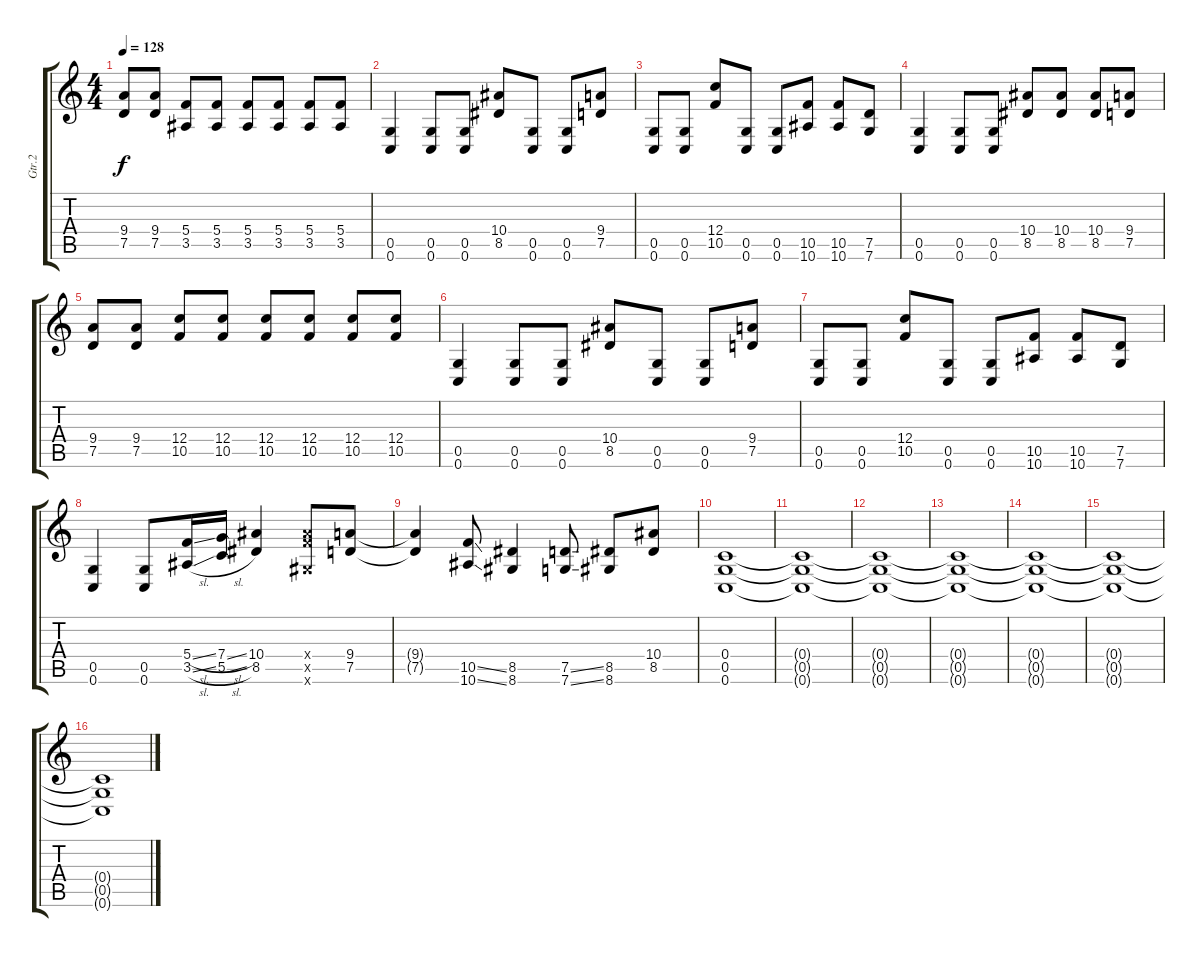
\track ("Gtr.2" "Gtr.2") {instrument distortionguitar}
\staff {score tabs}
\tuning (D4 A3 F3 C3 G2 C2) {hide}
\ts (4 4)
\tempo 128
\clef g2
\ks c
(9.4 7.5).8{dy f} (9.4 7.5).8 (5.4 3.5).8 (5.4 3.5).8 (5.4 3.5).8 (5.4 3.5).8 (5.4 3.5).8 (5.4 3.5).8 |
(0.5 0.6).4 (0.5 0.6).8 (0.5 0.6).8 (10.4 8.5).8 (0.5 0.6).8 (0.5 0.6).8 (9.4 7.5).8 |
(0.5 0.6).8 (0.5 0.6).8 (12.4 10.5).8 (0.5 0.6).8 (0.5 0.6).8 (10.5 10.6).8 (10.5 10.6).8 (7.5 7.6).8 |
(0.5 0.6).4 (0.5 0.6).8 (0.5 0.6).8 (10.4 8.5).8 (10.4 8.5).8 (10.4 8.5).8 (9.4 7.5).8 |
(9.4 7.5).8 (9.4 7.5).8 (12.4 10.5).8 (12.4 10.5).8 (12.4 10.5).8 (12.4 10.5).8 (12.4 10.5).8 (12.4 10.5).8 |
(0.5 0.6).4 (0.5 0.6).8 (0.5 0.6).8 (10.4 8.5).8 (0.5 0.6).8 (0.5 0.6).8 (9.4 7.5).8 |
(0.5 0.6).8 (0.5 0.6).8 (12.4 10.5).8 (0.5 0.6).8 (0.5 0.6).8 (10.5 10.6).8 (10.5 10.6).8 (7.5 7.6).8 |
(0.5 0.6).4 (0.5 0.6).8 (5.4{sl} 3.5{sl}).16 (7.4{sl} 5.5{sl}).16 (10.4 8.5).4 (10.4{x} 10.5{x} 8.6{x}).8 (9.4 7.5).8 |
(9.4{t} 7.5{t}).4 (10.5{ss} 10.6{ss}).8 (8.5 8.6).4 (7.5{ss} 7.6{ss}).8 (8.5 8.6).8 (10.4 8.5).8 |
(0.4 0.5 0.6).1{volume 9} |
(0.4{t} 0.5{t} 0.6{t}).1 |
(0.4{t} 0.5{t} 0.6{t}).1 |
(0.4{t} 0.5{t} 0.6{t}).1 |
(0.4{t} 0.5{t} 0.6{t}).1{volume 4} |
(0.4{t} 0.5{t} 0.6{t}).1 |
(0.4{t} 0.5{t} 0.6{t}).1
